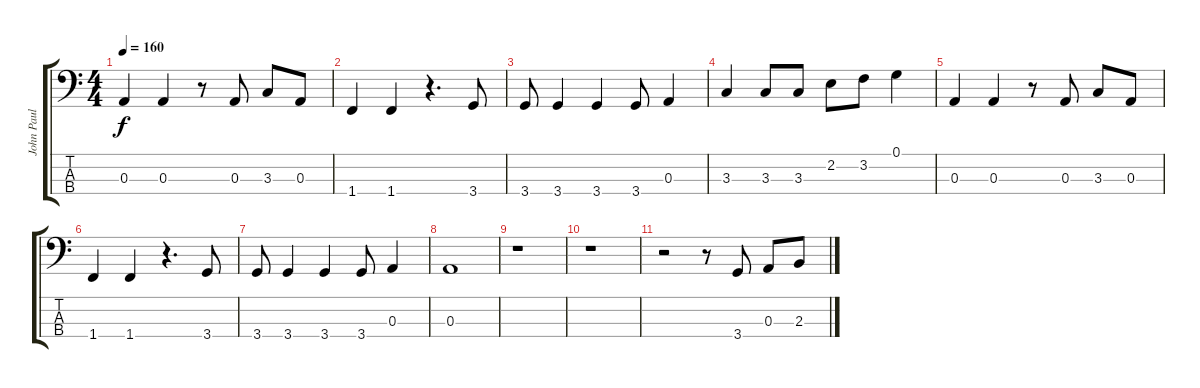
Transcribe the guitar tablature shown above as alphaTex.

\track ("John Paul Jones" "John Paul ") {instrument electricbassfinger}
\staff {score tabs}
\tuning (G2 D2 A1 E1) {hide}
\ts (4 4)
\tempo 160
\clef f4
\ks c
0.3.4{dy f volume 9} 0.3.4{volume 9} r.8 0.3.8{volume 9} 3.3.8{volume 9} 0.3.8{volume 8} |
1.4.4{volume 8} 1.4.4{volume 8} r.4{d} 3.4.8{volume 8} |
3.4.8{volume 8} 3.4.4 3.4.4{volume 7} 3.4.8{volume 7} 0.3.4{volume 7} |
3.3.4{volume 7} 3.3.8{volume 6} 3.3.8{volume 6} 2.2.8{volume 6} 3.2.8 0.1.4{volume 6} |
0.3.4{volume 6} 0.3.4{volume 6} r.8 0.3.8{volume 5} 3.3.8{volume 5} 0.3.8{volume 5} |
1.4.4{volume 5} 1.4.4{volume 5} r.4{d} 3.4.8{volume 4} |
3.4.8{volume 4} 3.4.4{volume 4} 3.4.4{volume 4} 3.4.8{volume 4} 0.3.4{volume 4} |
0.3.1{volume 3} |
r.1 |
r.1 |
r.2 r.8 3.4.8{volume 0} 0.3.8{volume 0} 2.3.8{volume 0}
